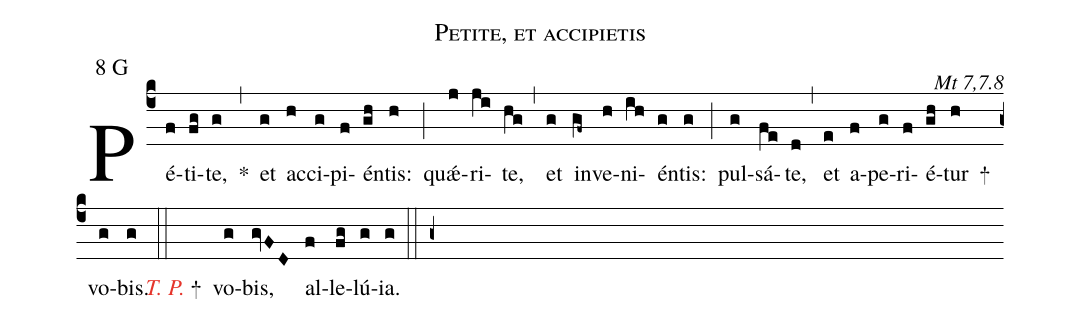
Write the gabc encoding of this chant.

name: Petite, et accipietis;
mode: 8;
mode-differentia: G;
commentary: Mt 7,7.8;
%%
(c4)

Pé(f)ti(fg)te,(g) *(,) et(g) ac(h)ci(g)pi(f)én(gh)tis:(h) (;) quǽ(j)ri(ji)te,(hg) (,) et(g) in(gf~)ve(h)ni(ih)én(g)tis:(g) (;) pul(g)sá(fe)te,(d) (,) et(e) a(f)pe(g)ri(f)é(gh)tur(h) +() vo(g)bis.(g)

(::)

<nlba><c><i>T. P.</i></c> +() vo</nlba>(g)bis,(gvFD) al(f)le(fg)lú(g)ia.(g)

(::)

(g+)
